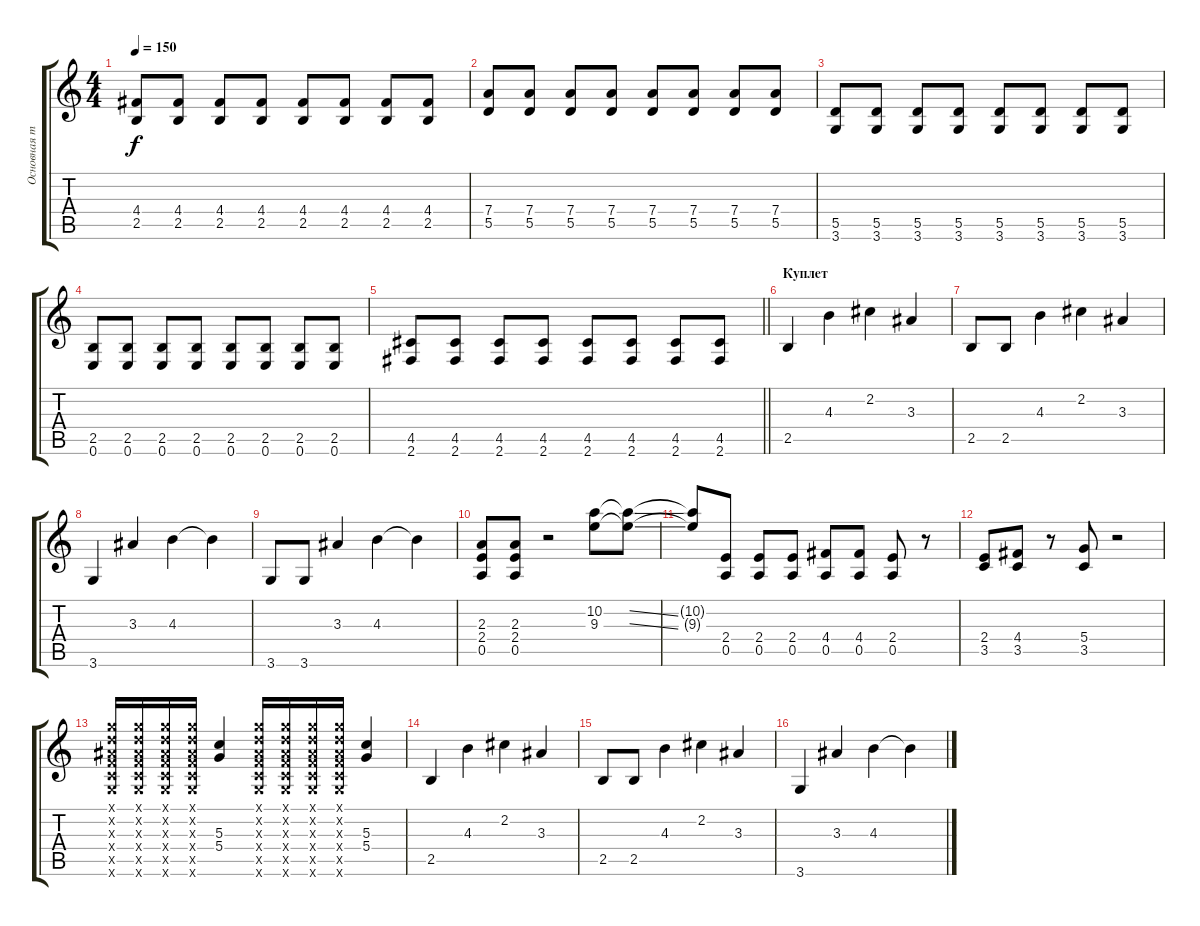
\track ("Основная тема" "Основная т") {instrument overdrivenguitar}
\staff {score tabs}
\tuning (E4 B3 G3 D3 A2 E2) {hide}
\ts (4 4)
\tempo 150
\clef g2
\ks c
(4.4 2.5).8{dy f} (4.4 2.5).8 (4.4 2.5).8 (4.4 2.5).8 (4.4 2.5).8 (4.4 2.5).8 (4.4 2.5).8 (4.4 2.5).8 |
(7.4 5.5).8 (7.4 5.5).8 (7.4 5.5).8 (7.4 5.5).8 (7.4 5.5).8 (7.4 5.5).8 (7.4 5.5).8 (7.4 5.5).8 |
(5.5 3.6).8 (5.5 3.6).8 (5.5 3.6).8 (5.5 3.6).8 (5.5 3.6).8 (5.5 3.6).8 (5.5 3.6).8 (5.5 3.6).8 |
(2.5 0.6).8 (2.5 0.6).8 (2.5 0.6).8 (2.5 0.6).8 (2.5 0.6).8 (2.5 0.6).8 (2.5 0.6).8 (2.5 0.6).8 |
\barLineRight lightlight
(4.5 2.6).8 (4.5 2.6).8 (4.5 2.6).8 (4.5 2.6).8 (4.5 2.6).8 (4.5 2.6).8 (4.5 2.6).8 (4.5 2.6).8 |
\section ("" "Куплет")
2.5.4 4.3.4 2.2.4 3.3.4 |
2.5.8 2.5.8 4.3.4 2.2.4 3.3.4 |
3.6.4 3.3.4 4.3.4 4.3{t}.4 |
3.6.8 3.6.8 3.3.4 4.3.4 4.3{t}.4 |
(2.3 2.4 0.5).8 (2.3 2.4 0.5).8 r.2 (10.2 9.3).8 (10.2{ss t} 9.3{ss t}).8 |
(10.2{t} 9.3{t}).8 (2.4 0.5).8 (2.4 0.5).8 (2.4 0.5).8 (4.4 0.5).8 (4.4 0.5).8 (2.4 0.5).8 r.8 |
(2.4 3.5).8 (4.4 3.5).8 r.8 (5.4 3.5).8 r.2 |
(3.1{x} 3.2{x} 3.3{x} 3.4{x} 3.5{x} 3.6{x}).16 (3.1{x} 3.2{x} 3.3{x} 3.4{x} 3.5{x} 3.6{x}).16 (3.1{x} 3.2{x} 3.3{x} 3.4{x} 3.5{x} 3.6{x}).16 (3.1{x} 3.2{x} 3.3{x} 3.4{x} 3.5{x} 3.6{x}).16 (5.3 5.4).4 (3.1{x} 3.2{x} 3.3{x} 3.4{x} 3.5{x} 3.6{x}).16 (3.1{x} 3.2{x} 3.3{x} 3.4{x} 3.5{x} 3.6{x}).16 (3.1{x} 3.2{x} 3.3{x} 3.4{x} 3.5{x} 3.6{x}).16 (3.1{x} 3.2{x} 3.3{x} 3.4{x} 3.5{x} 3.6{x}).16 (5.3 5.4).4 |
2.5.4 4.3.4 2.2.4 3.3.4 |
2.5.8 2.5.8 4.3.4 2.2.4 3.3.4 |
3.6.4 3.3.4 4.3.4 4.3{t}.4
